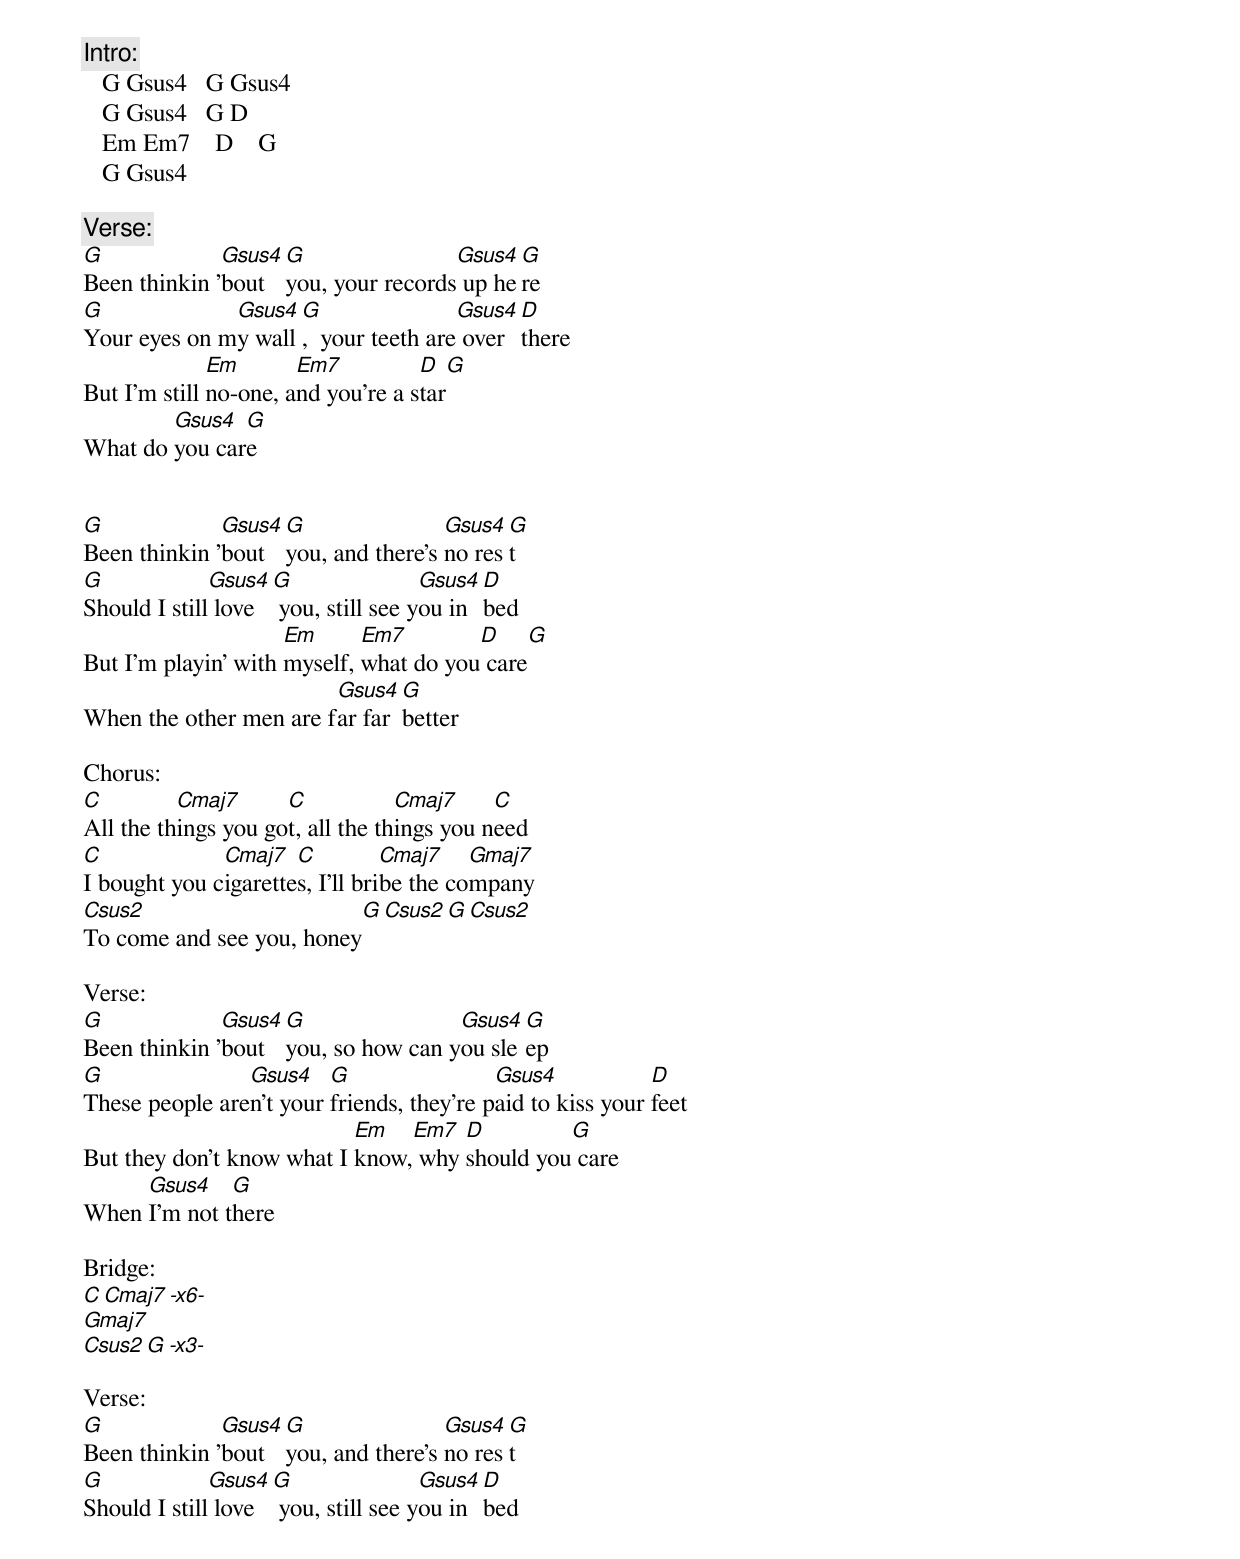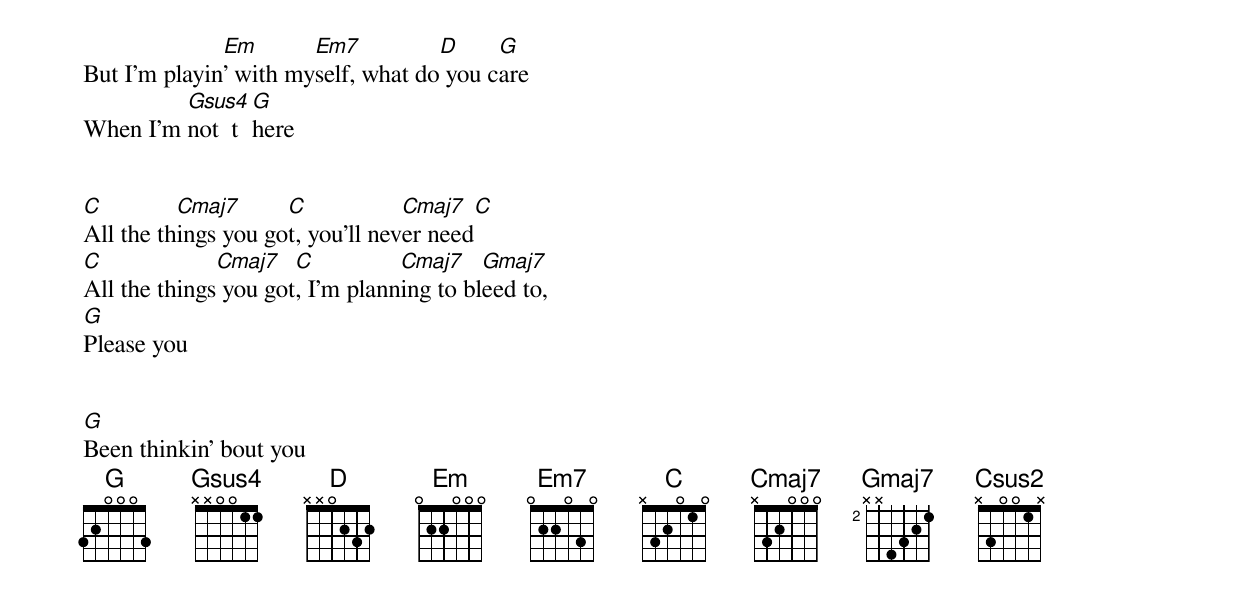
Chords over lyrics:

G     0232
Csus2 x233
Gsus4 x233 (majÄ… te same nuty)
C     0003
Cmaj7 0002
D     3330
Em    0432
Em7   x2x2 OR x435
Gmaj7 x222


Intro:
   G Gsus4   G Gsus4
   G Gsus4   G D
   Em Em7    D    G
   G Gsus4

Verse:
G             Gsus4 G                Gsus4 G
Been thinkin 'bout  you, your records up here
G             Gsus4 G                Gsus4 D
Your eyes on my wall,  your teeth are over there
              Em       Em7          D     G
But I'm still no-one, and you're a star
        Gsus4  G
What do you care


G             Gsus4 G                Gsus4 G
Been thinkin 'bout  you, and there's no rest
G             Gsus4 G                Gsus4 D
Should I still love  you, still see you in bed
                     Em      Em7        D     G
But I'm playin' with myself, what do you care
                        Gsus4  G
When the other men are far far better

Chorus:
C         Cmaj7      C            Cmaj7     C
All the things you got, all the things you need
C             Cmaj7   C          Cmaj7    Gmaj7
I bought you cigarettes, I'll bribe the company
Csus2                      G   Csus2 G   Csus2
To come and see you, honey

Verse:
G             Gsus4 G                Gsus4 G
Been thinkin 'bout  you, so how can you sleep
G               Gsus4    G                 Gsus4            D
These people aren't your friends, they're paid to kiss your feet
                           Em   Em7  D         G
But they don't know what I know, why should you care
     Gsus4    G
When I'm not there

Bridge:
   C  Cmaj7 -x6-
   Gmaj7
   Csus2 G -x3-

Verse:
G             Gsus4 G                Gsus4 G
Been thinkin 'bout  you, and there's no rest
G             Gsus4 G                Gsus4 D
Should I still love  you, still see you in bed
              Em       Em7          D     G
But I'm playin' with myself, what do you care
         Gsus4 G
When I'm not  there


C         Cmaj7      C            Cmaj7  C
All the things you got, you'll never need
C             Cmaj7   C          Cmaj7    Gmaj7
All the things you got, I'm planning to bleed to,
G
Please you


G
Been thinkin' bout you
